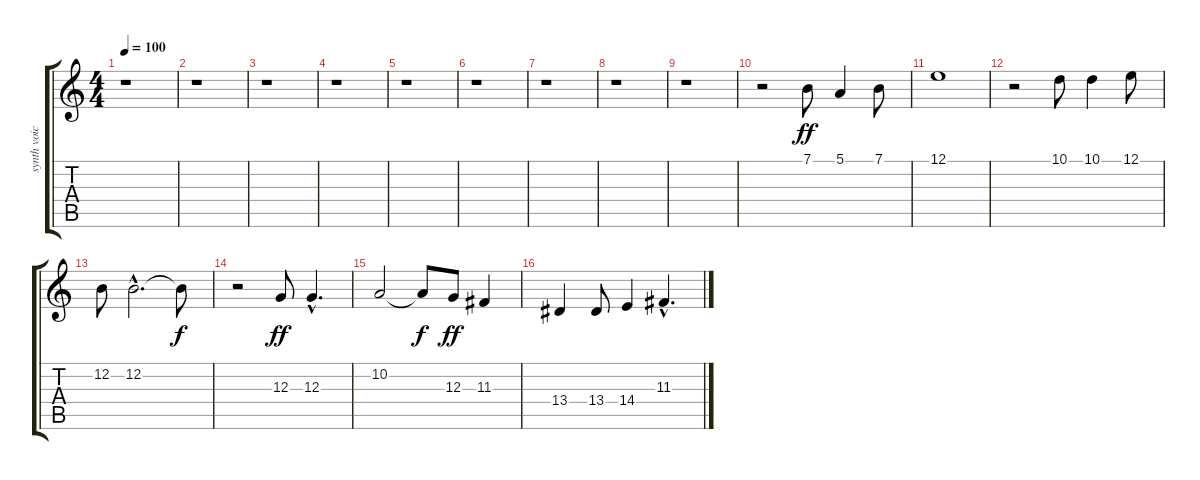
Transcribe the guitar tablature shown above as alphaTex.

\track ("synth voice" "synth voic") {instrument choiraahs}
\staff {score tabs}
\tuning (E4 B3 G3 D3 A2 E2) {hide}
\ts (4 4)
\tempo 100
\clef g2
\ks c
r.1{dy ff instrument choiraahs} |
r.1 |
r.1 |
r.1 |
r.1 |
r.1 |
r.1 |
r.1 |
r.1 |
r.2 7.1.8 5.1.4 7.1.8 |
12.1.1 |
r.2 10.1.8 10.1.4 12.1.8 |
12.2.8 12.2{hac}.2{d} 12.2{t}.8{dy f} |
r.2 12.3.8{dy ff} 12.3{hac}.4{d} |
10.2.2 10.2{t}.8{dy f} 12.3.8{dy ff} 11.3.4 |
13.4.4 13.4.8 14.4.4 11.3{hac}.4{d}
